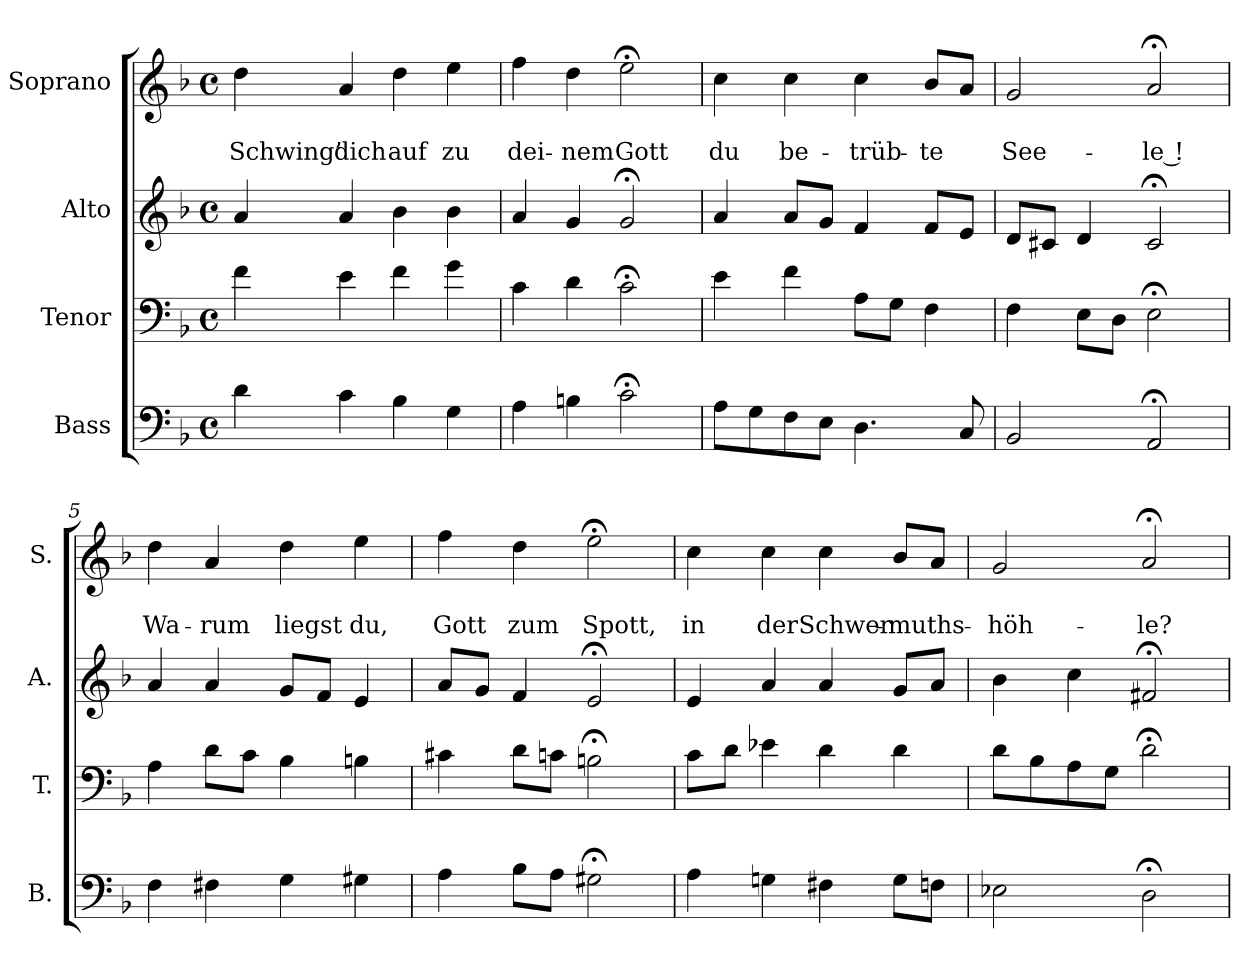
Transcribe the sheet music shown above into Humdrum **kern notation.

**kern	**kern	**kern	**kern	**text	**text
*part4	*part3	*part2	*part1	*part1	*part1
*staff4	*staff3	*staff2	*staff1	*staff1	*staff1
*I"Bass	*I"Tenor	*I"Alto	*I"Soprano	*	*
*I'B.	*I'T.	*I'A.	*I'S.	*	*
*clefF4	*clefF4	*clefG2	*clefG2	*	*
*k[b-]	*k[b-]	*k[b-]	*k[b-]	*	*
*d:	*d:	*d:	*d:	*	*
*M4/4	*M4/4	*M4/4	*M4/4	*	*
*met(c)	*met(c)	*met(c)	*met(c)	*	*
=1	=1	=1	=1	=1	=1
4d\	4f\	4a/	4dd\	.	Schwing’
4c\	4e\	4a/	4a/	.	dich
4B-\	4f\	4b-\	4dd\	.	auf
4G\	4g\	4b-\	4ee\	.	zu
=2	=2	=2	=2	=2	=2
4A\	4c\	4a/	4ff\	.	dei-
4Bn\	4d\	4g/	4dd\	.	-nem
2c;<\	2c;<\	2g;</	2ee;<\	.	Gott
=3	=3	=3	=3	=3	=3
8A\L	4e\	4a/	4cc\	.	du
8G\	.	.	.	.	.
8F\	4f\	8a/L	4cc\	.	be-
8E\J	.	8g/J	.	.	.
4.D\	8A\L	4f/	4cc\	.	-trüb-
.	8G\J	.	.	.	.
.	4F\	8f/L	8b-/L	.	-te
8C/	.	8e/J	8a/J	.	.
=4	=4	=4	=4	=4	=4
2BB-/	4F\	8d/L	2g/	.	See-
.	.	8c#X/J	.	.	.
.	8E\L	4d/	.	.	.
.	8D\J	.	.	.	.
2AA;</	2E;<\	2c#;</	2a;</	.	-le !
=5	=5	=5	=5	=5	=5
4F\	4A\	4a/	4dd\	.	Wa-
4F#X\	8d\L	4a/	4a/	.	-rum
.	8c\J	.	.	.	.
4G\	4B-\	8g/L	4dd\	.	liegst
.	.	8f/J	.	.	.
4G#X\	4Bn\	4e/	4ee\	.	du,
=6	=6	=6	=6	=6	=6
4A\	4c#X\	8a/L	4ff\	.	Gott
.	.	8g/J	.	.	.
8B-\L	8d\L	4f/	4dd\	.	zum
8A\J	8cn\J	.	.	.	.
2G#X;<\	2Bn;<\	2e;</	2ee;<\	.	Spott,
!!LO:LB:g=z
=7	=7	=7	=7	=7	=7
4A\	8c\L	4e/	4cc\	.	in
.	8d\J	.	.	.	.
4Gn\	4e-X\	4a/	4cc\	.	der
4F#X\	4d\	4a/	4cc\	.	Schwer-
8G\L	4d\	8g/L	8b-/L	.	-muths-
8Fn\J	.	8a/J	8a/J	.	.
=8	=8	=8	=8	=8	=8
2E-X\	8d\L	4b-\	2g/	.	-höh-
.	8B-\	.	.	.	.
.	8A\	4cc\	.	.	.
.	8G\J	.	.	.	.
2D;<\	2d;<\	2f#X;</	2a;</	.	-le?
=	=	=	=	=	=
*-	*-	*-	*-	*-	*-
